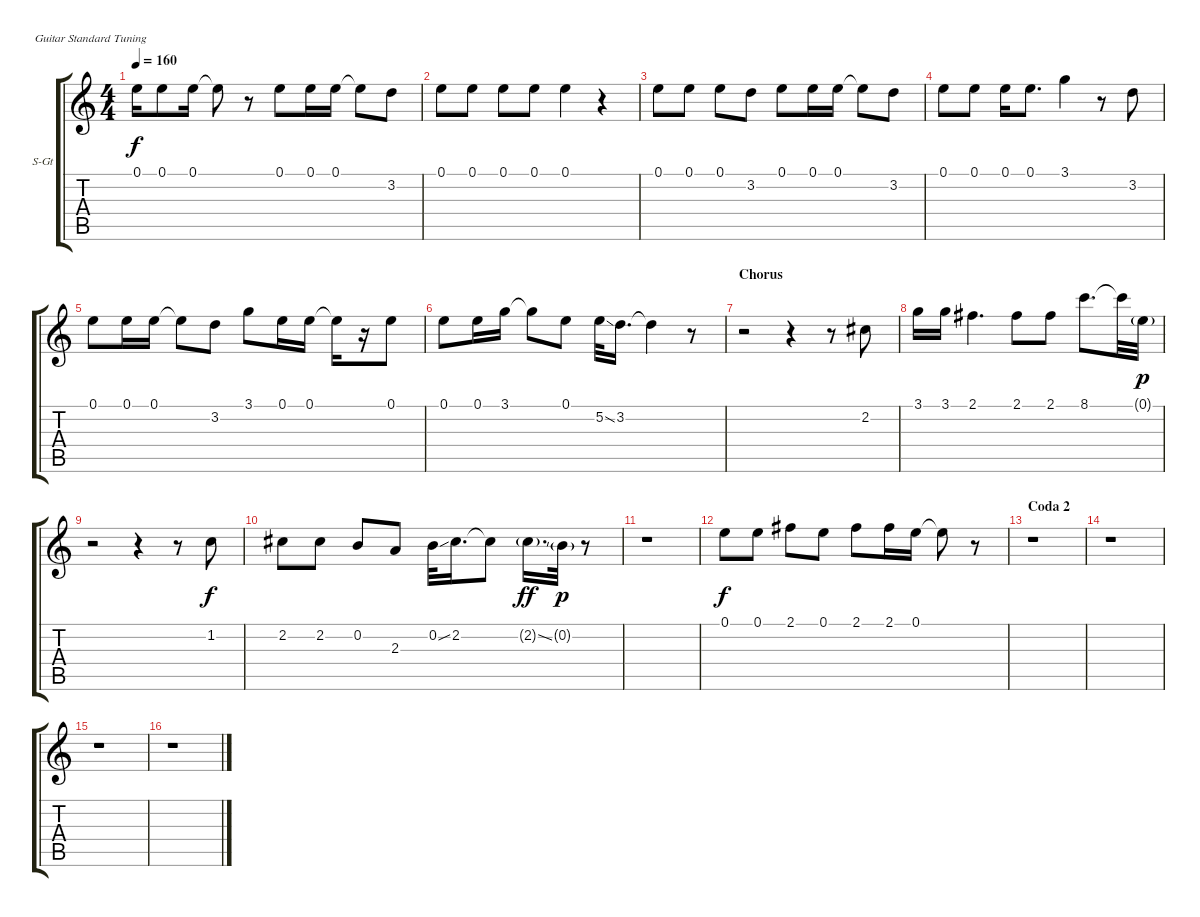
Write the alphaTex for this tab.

\bracketExtendMode groupsimilarinstruments
\firstSystemTrackNameOrientation horizontal
\otherSystemsTrackNameOrientation horizontal
\track ("Voice" "S-Gt") {mute instrument lead6voice}
\staff {score tabs}
\tuning (E4 B3 G3 D3 A2 E2)
\displaytranspose 12
\ts (4 4)
\tempo 160
\clef g2
\ks c
0.1.16{dy f} 0.1.8 0.1.16 0.1{t}.8 r.8 0.1.8 0.1.16 0.1.16 0.1{t}.8 3.2.8 |
0.1.8 0.1.8 0.1.8 0.1.8 0.1.4 r.4 |
0.1.8 0.1.8 0.1.8 3.2.8 0.1.8 0.1.16 0.1.16 0.1{t}.8 3.2.8 |
0.1.8 0.1.8 0.1.16 0.1.8{d} 3.1.4 r.8 3.2.8 |
0.1.8 0.1.16 0.1.16 0.1{t}.8 3.2.8 3.1.8 0.1.16 0.1.16 0.1{t}.16 r.16 0.1.8 |
0.1.8 0.1.16 3.1.16 3.1{t}.8 0.1.8 5.2{ss}.32 3.2.16{d} 3.2{t}.4 r.8 |
\section ("" "Chorus")
r.2 r.4 r.8 2.2.8 |
3.1.16 3.1.16 2.1.4{d} 2.1.8 2.1.8 8.1.8{d} 8.1{t}.32 0.1{g}.32{dy p} |
r.2 r.4 r.8 1.2.8{dy f} |
2.2.8 2.2.8 0.2.8 2.3.8 0.2{ss}.32 2.2.16{d} 2.2{t}.8 2.2{ss g}.16{d dy ff} 0.2{g}.32{dy p} r.8 |
r.1 |
0.1.8{dy f} 0.1.8 2.1.8 0.1.8 2.1.8 2.1.16 0.1.16 0.1{t}.8 r.8 |
\section ("" "Coda 2")
r.1 |
r.1 |
r.1 |
r.1
